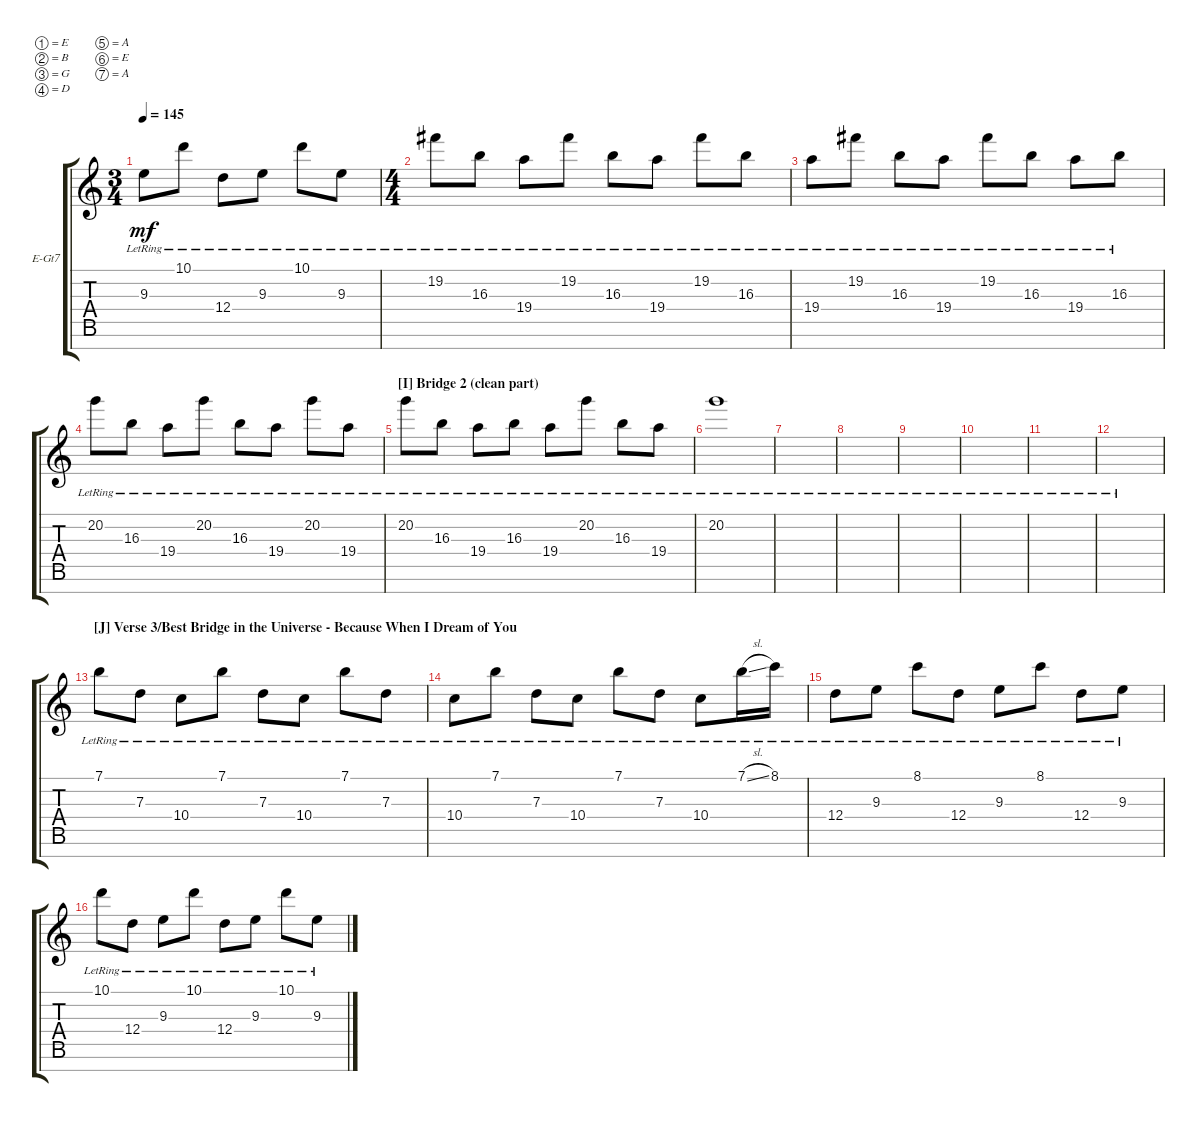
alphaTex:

\defaultSystemsLayout 4
\bracketExtendMode groupsimilarinstruments
\firstSystemTrackNameOrientation horizontal
\otherSystemsTrackNameOrientation horizontal
\track ("Diego Farias" "E-Gt7") {instrument distortionguitar}
\staff {score tabs}
\tuning (E4 B3 G3 D3 A2 E2 A1)
\ts (3 4)
\tempo 145
\clef g2
\ks c
9.3{lr}.8{dy mf} 10.1{lr}.8 12.4{lr}.8 9.3{lr}.8 10.1{lr}.8 9.3{lr}.8 |
\ts (4 4)
19.2{lr}.8 16.3{lr}.8 19.4{lr}.8 19.2{lr}.8 16.3{lr}.8 19.4{lr}.8 19.2{lr}.8 16.3{lr}.8 |
19.4{lr}.8 19.2{lr}.8 16.3{lr}.8 19.4{lr}.8 19.2{lr}.8 16.3{lr}.8 19.4{lr}.8 16.3{lr}.8 |
20.2{lr}.8 16.3{lr}.8 19.4{lr}.8 20.2{lr}.8 16.3{lr}.8 19.4{lr}.8 20.2{lr}.8 19.4{lr}.8 |
\section ("I" "Bridge 2 (clean part)")
20.2{lr}.8 16.3{lr}.8 19.4{lr}.8 16.3{lr}.8 19.4{lr}.8 20.2{lr}.8 16.3{lr}.8 19.4{lr}.8 |
20.2{lr}.1 |
|
|
|
|
|
|
\section ("J" "Verse 3/Best Bridge in the Universe - Because When I Dream of You")
7.1{lr}.8 7.3{lr}.8 10.4{lr}.8 7.1{lr}.8 7.3{lr}.8 10.4{lr}.8 7.1{lr}.8 7.3{lr}.8 |
10.4{lr}.8 7.1{lr}.8 7.3{lr}.8 10.4{lr}.8 7.1{lr}.8 7.3{lr}.8 10.4{lr}.8 7.1{sl lr}.16 8.1{lr}.16 |
12.4{lr}.8 9.3{lr}.8 8.1{lr}.8 12.4{lr}.8 9.3{lr}.8 8.1{lr}.8 12.4{lr}.8 9.3{lr}.8 |
10.1{lr}.8 12.4{lr}.8 9.3{lr}.8 10.1{lr}.8 12.4{lr}.8 9.3{lr}.8 10.1{lr}.8 9.3{lr}.8
